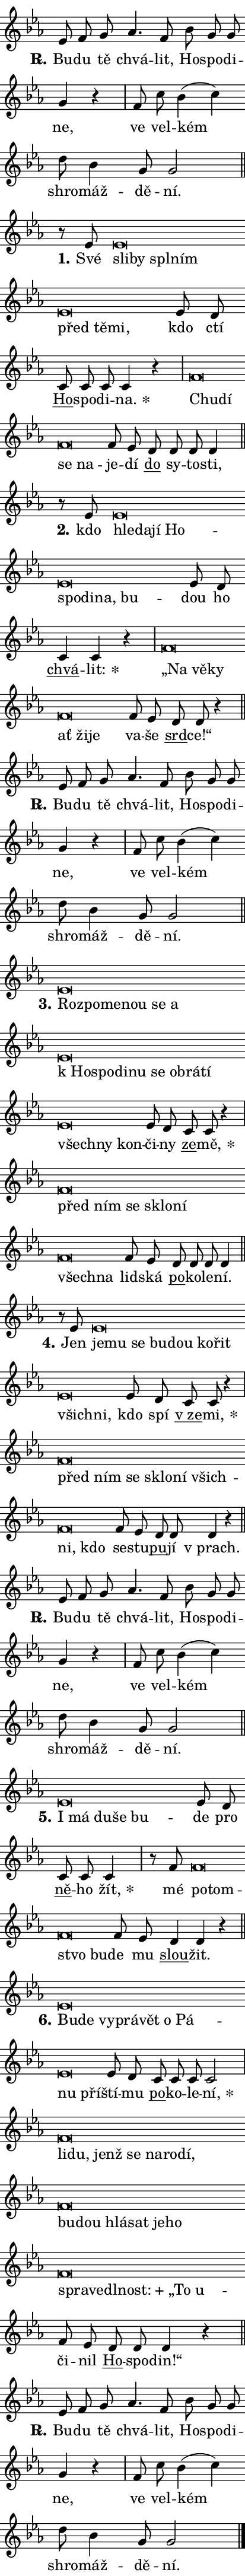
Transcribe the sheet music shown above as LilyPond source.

\version "2.22.1"
\header { tagline = "" }
\paper {
  indent = 0\cm
  top-margin = 0\cm
  right-margin = 0\cm
  bottom-margin = 0\cm
  left-margin = 0\cm
  paper-width = 7\cm
  page-breaking = #ly:one-page-breaking
  system-system-spacing.basic-distance = #11
  score-system-spacing.basic-distance = #11
  ragged-last = ##f
}


%% Author: Thomas Morley
%% https://lists.gnu.org/archive/html/lilypond-user/2020-05/msg00002.html
#(define (line-position grob)
"Returns position of @var[grob} in current system:
   @code{'start}, if at first time-step
   @code{'end}, if at last time-step
   @code{'middle} otherwise
"
  (let* ((col (ly:item-get-column grob))
         (ln (ly:grob-object col 'left-neighbor))
         (rn (ly:grob-object col 'right-neighbor))
         (col-to-check-left (if (ly:grob? ln) ln col))
         (col-to-check-right (if (ly:grob? rn) rn col))
         (break-dir-left
           (and
             (ly:grob-property col-to-check-left 'non-musical #f)
             (ly:item-break-dir col-to-check-left)))
         (break-dir-right
           (and
             (ly:grob-property col-to-check-right 'non-musical #f)
             (ly:item-break-dir col-to-check-right))))
        (cond ((eqv? 1 break-dir-left) 'start)
              ((eqv? -1 break-dir-right) 'end)
              (else 'middle))))

#(define (tranparent-at-line-position vctor)
  (lambda (grob)
  "Relying on @code{line-position} select the relevant enry from @var{vctor}.
Used to determine transparency,"
    (case (line-position grob)
      ((end) (not (vector-ref vctor 0)))
      ((middle) (not (vector-ref vctor 1)))
      ((start) (not (vector-ref vctor 2))))))

noteHeadBreakVisibility =
#(define-music-function (break-visibility)(vector?)
"Makes @code{NoteHead}s transparent relying on @var{break-visibility}"
#{
  \override NoteHead.transparent =
    #(tranparent-at-line-position break-visibility)
#})

#(define delete-ledgers-for-transparent-note-heads
  (lambda (grob)
    "Reads whether a @code{NoteHead} is transparent.
If so this @code{NoteHead} is removed from @code{'note-heads} from
@var{grob}, which is supposed to be @code{LedgerLineSpanner}.
As a result ledgers are not printed for this @code{NoteHead}"
    (let* ((nhds-array (ly:grob-object grob 'note-heads))
           (nhds-list
             (if (ly:grob-array? nhds-array)
                 (ly:grob-array->list nhds-array)
                 '()))
           ;; Relies on the transparent-property being done before
           ;; Staff.LedgerLineSpanner.after-line-breaking is executed.
           ;; This is fragile ...
           (to-keep
             (remove
               (lambda (nhd)
                 (ly:grob-property nhd 'transparent #f))
               nhds-list)))
      ;; TODO find a better method to iterate over grob-arrays, similiar
      ;; to filter/remove etc for lists
      ;; For now rebuilt from scratch
      (set! (ly:grob-object grob 'note-heads)  '())
      (for-each
        (lambda (nhd)
          (ly:pointer-group-interface::add-grob grob 'note-heads nhd))
        to-keep))))

hideNotes = {
  \noteHeadBreakVisibility #begin-of-line-visible
}
unHideNotes = {
  \noteHeadBreakVisibility #all-visible
}

% work-around for resetting accidentals
% https://lilypond.org/doc/v2.23/Documentation/notation/displaying-rhythms#unmetered-music
cadenzaMeasure = {
  \cadenzaOff
  \partial 1024 s1024
  \cadenzaOn
}

#(define-markup-command (accent layout props text) (markup?)
  "Underline accented syllable"
  (interpret-markup layout props
    #{\markup \override #'(offset . 4.3) \underline { #text }#}))

responsum = \markup \concat {
  "R" \hspace #-1.05 \path #0.1 #'((moveto 0 0.07) (lineto 0.9 0.8)) \hspace #0.05 "."
}

\layout {
    \context {
        \Staff
        \remove "Time_signature_engraver"
        \override LedgerLineSpanner.after-line-breaking = #delete-ledgers-for-transparent-note-heads
    }
    \context {
        \Voice {
            \override NoteHead.output-attributes = #'((class . "notehead"))
            \override Hairpin.height = #0.55
        }
    }
    \context {
        \Lyrics {
            \override StanzaNumber.output-attributes = #'((class . "stanzanumber"))
            \override LyricSpace.minimum-distance = #0.9
            \override LyricText.font-name = #"TeX Gyre Schola"
            \override LyricText.font-size = 1
            \override StanzaNumber.font-name = #"TeX Gyre Schola Bold"
            \override StanzaNumber.font-size = 1
        }
    }
}

% magnetic-lyrics.ily
%
%   written by
%     Jean Abou Samra <jean@abou-samra.fr>
%     Werner Lemberg <wl@gnu.org>
%
%   adapted by
%     Jiri Hon <jiri.hon@gmail.com>
%
% Version 2022-Apr-15

% https://www.mail-archive.com/lilypond-user@gnu.org/msg149350.html

#(define (Left_hyphen_pointer_engraver context)
   "Collect syllable-hyphen-syllable occurrences in lyrics and store
them in properties.  This engraver only looks to the left.  For
example, if the lyrics input is @code{foo -- bar}, it does the
following.

@itemize @bullet
@item
Set the @code{text} property of the @code{LyricHyphen} grob between
@q{foo} and @q{bar} to @code{foo}.

@item
Set the @code{left-hyphen} property of the @code{LyricText} grob with
text @q{foo} to the @code{LyricHyphen} grob between @q{foo} and
@q{bar}.
@end itemize

Use this auxiliary engraver in combination with the
@code{lyric-@/text::@/apply-@/magnetic-@/offset!} hook."
   (let ((hyphen #f)
         (text #f))
     (make-engraver
      (acknowledgers
       ((lyric-syllable-interface engraver grob source-engraver)
        (set! text grob)))
      (end-acknowledgers
       ((lyric-hyphen-interface engraver grob source-engraver)
        ;(when (not (grob::has-interface grob 'lyric-space-interface))
          (set! hyphen grob)));)
      ((stop-translation-timestep engraver)
       (when (and text hyphen)
         (ly:grob-set-object! text 'left-hyphen hyphen))
       (set! text #f)
       (set! hyphen #f)))))

#(define (lyric-text::apply-magnetic-offset! grob)
   "If the space between two syllables is less than the value in
property @code{LyricText@/.details@/.squash-threshold}, move the right
syllable to the left so that it gets concatenated with the left
syllable.

Use this function as a hook for
@code{LyricText@/.after-@/line-@/breaking} if the
@code{Left_@/hyphen_@/pointer_@/engraver} is active."
   (let ((hyphen (ly:grob-object grob 'left-hyphen #f)))
     (when hyphen
       (let ((left-text (ly:spanner-bound hyphen LEFT)))
         (when (grob::has-interface left-text 'lyric-syllable-interface)
           (let* ((common (ly:grob-common-refpoint grob left-text X))
                  (this-x-ext (ly:grob-extent grob common X))
                  (left-x-ext
                   (begin
                     ;; Trigger magnetism for left-text.
                     (ly:grob-property left-text 'after-line-breaking)
                     (ly:grob-extent left-text common X)))
                  ;; `delta` is the gap width between two syllables.
                  (delta (- (interval-start this-x-ext)
                            (interval-end left-x-ext)))
                  (details (ly:grob-property grob 'details))
                  (threshold (assoc-get 'squash-threshold details 0.2)))
             (when (< delta threshold)
               (let* (;; We have to manipulate the input text so that
                      ;; ligatures crossing syllable boundaries are not
                      ;; disabled.  For languages based on the Latin
                      ;; script this is essentially a beautification.
                      ;; However, for non-Western scripts it can be a
                      ;; necessity.
                      (lt (ly:grob-property left-text 'text))
                      (rt (ly:grob-property grob 'text))
                      (is-space (grob::has-interface hyphen 'lyric-space-interface))
                      (space (if is-space " " ""))
                      (space-markup (grob-interpret-markup grob " "))
                      (space-size (interval-length (ly:stencil-extent space-markup X)))
                      (extra-delta (if is-space space-size 0))
                      ;; Append new syllable.
                      (ltrt-space (if (and (string? lt) (string? rt))
                                (string-append lt space rt)
                                (make-concat-markup (list lt space rt))))
                      ;; Right-align `ltrt` to the right side.
                      (ltrt-space-markup (grob-interpret-markup
                               grob
                               (make-translate-markup
                                (cons (interval-length this-x-ext) 0)
                                (make-right-align-markup ltrt-space)))))
                 (begin
                   ;; Don't print `left-text`.
                   (ly:grob-set-property! left-text 'stencil #f)
                   ;; Set text and stencil (which holds all collected
                   ;; syllables so far) and shift it to the left.
                   (ly:grob-set-property! grob 'text ltrt-space)
                   (ly:grob-set-property! grob 'stencil ltrt-space-markup)
                   (ly:grob-translate-axis! grob (- (- delta extra-delta)) X))))))))))


#(define (lyric-hyphen::displace-bounds-first grob)
   ;; Make very sure this callback isn't triggered too early.
   (let ((left (ly:spanner-bound grob LEFT))
         (right (ly:spanner-bound grob RIGHT)))
     (ly:grob-property left 'after-line-breaking)
     (ly:grob-property right 'after-line-breaking)
     (ly:lyric-hyphen::print grob)))

squashThreshold = #0.4

\layout {
  \context {
    \Lyrics
    \consists #Left_hyphen_pointer_engraver
    \override LyricText.after-line-breaking =
      #lyric-text::apply-magnetic-offset!
    \override LyricHyphen.stencil = #lyric-hyphen::displace-bounds-first
    \override LyricText.details.squash-threshold = \squashThreshold
    \override LyricHyphen.minimum-distance = 0
    \override LyricHyphen.minimum-length = \squashThreshold
  }
}

squash = \override LyricText.details.squash-threshold = 9999
unSquash = \override LyricText.details.squash-threshold = \squashThreshold

left = \override LyricText.self-alignment-X = #LEFT
unLeft = \revert LyricText.self-alignment-X

starOffset = #(lambda (grob) 
                (let ((x_offset (ly:self-alignment-interface::aligned-on-x-parent grob)))
                  (if (= x_offset 0) 0 (+ x_offset 1.2))))

star = #(define-music-function (syllable)(string?)
"Append star separator at the end of a syllable"
#{
  \once \override LyricText.X-offset = #starOffset
  \lyricmode { \markup {
    #syllable
    \override #'((font-name . "TeX Gyre Schola Bold")) \hspace #0.2 \lower #0.65 \larger "*"
  } }
#})

starAccent = #(define-music-function (syllable)(string?)
"Append star separator at the end of a syllable and make accent"
#{
  \once \override LyricText.X-offset = #starOffset
  \lyricmode { \markup {
    \accent #syllable
    \override #'((font-name . "TeX Gyre Schola Bold")) \hspace #0.2 \lower #0.65 \larger "*"
  } }
#})

breath = #(define-music-function (syllable)(string?)
"Append breathing indicator at the end of a syllable"
#{
  \lyricmode { \markup { #syllable "+" } }
#})

optionalBreath = #(define-music-function (syllable)(string?)
"Append optional breathing indicator at the end of a syllable"
#{
  \lyricmode { \markup { #syllable "(+)" } }
#})


\score {
    <<
        \new Voice = "melody" { \cadenzaOn \key es \major \relative { es'8 f g as4. f8 \bar "" bes g g \bar "" g4 r \cadenzaMeasure \bar "|" f8 c' \bar "" bes4( c) \bar "" d8 bes4 g8 g2 \cadenzaMeasure \bar "||" \break }
\relative { r8 es'8 es\breve*1/16 \hideNotes \breve*1/16 \bar "" \breve*1/16 \bar "" \breve*1/16 \bar "" \breve*1/16 \bar "" \breve*1/16 \breve*1/16 \bar "" \unHideNotes es8 d \bar "" c c c c4 r \cadenzaMeasure \bar "|" f\breve*1/16 \hideNotes \breve*1/16 \bar "" \breve*1/16 \breve*1/16 \bar "" \unHideNotes f8 es \bar "" d d d d4 \cadenzaMeasure \bar "||" \break }
\relative { r8 es'8 es\breve*1/16 \hideNotes \breve*1/16 \bar "" \breve*1/16 \bar "" \breve*1/16 \bar "" \breve*1/16 \bar "" \breve*1/16 \bar "" \breve*1/16 \breve*1/16 \bar "" \unHideNotes es8 d \bar "" c4 c r \cadenzaMeasure \bar "|" f\breve*1/16 \hideNotes \breve*1/16 \bar "" \breve*1/16 \bar "" \breve*1/16 \bar "" \breve*1/16 \breve*1/16 \bar "" \unHideNotes f8 es \bar "" d8 d r4 \cadenzaMeasure \bar "||" \break }
\relative { es'8 f g as4. f8 \bar "" bes g g \bar "" g4 r \cadenzaMeasure \bar "|" f8 c' \bar "" bes4( c) \bar "" d8 bes4 g8 g2 \cadenzaMeasure \bar "||" \break }
\relative { es'\breve*1/16 \hideNotes \breve*1/16 \bar "" \breve*1/16 \bar "" \breve*1/16 \bar "" \breve*1/16 \bar "" \breve*1/16 \bar "" \breve*1/16 \bar "" \breve*1/16 \bar "" \breve*1/16 \bar "" \breve*1/16 \bar "" \breve*1/16 \bar "" \breve*1/16 \bar "" \breve*1/16 \bar "" \breve*1/16 \bar "" \breve*1/16 \bar "" \breve*1/16 \breve*1/16 \bar "" \unHideNotes es8 d \bar "" c8 c r4 \cadenzaMeasure \bar "|" f\breve*1/16 \hideNotes \breve*1/16 \bar "" \breve*1/16 \bar "" \breve*1/16 \bar "" \breve*1/16 \bar "" \breve*1/16 \breve*1/16 \bar "" \unHideNotes f8 es \bar "" d d d d4 \cadenzaMeasure \bar "||" \break }
\relative { r8 es'8 es\breve*1/16 \hideNotes \breve*1/16 \bar "" \breve*1/16 \bar "" \breve*1/16 \bar "" \breve*1/16 \bar "" \breve*1/16 \bar "" \breve*1/16 \bar "" \breve*1/16 \breve*1/16 \bar "" \unHideNotes es8 d \bar "" c8 c r4 \cadenzaMeasure \bar "|" f\breve*1/16 \hideNotes \breve*1/16 \bar "" \breve*1/16 \bar "" \breve*1/16 \bar "" \breve*1/16 \bar "" \breve*1/16 \bar "" \breve*1/16 \breve*1/16 \bar "" \unHideNotes f8 es \bar "" d d d4 r \cadenzaMeasure \bar "||" \break }
\relative { es'8 f g as4. f8 \bar "" bes g g \bar "" g4 r \cadenzaMeasure \bar "|" f8 c' \bar "" bes4( c) \bar "" d8 bes4 g8 g2 \cadenzaMeasure \bar "||" \break }
\relative { es'\breve*1/16 \hideNotes \breve*1/16 \bar "" \breve*1/16 \bar "" \breve*1/16 \breve*1/16 \bar "" \unHideNotes es8 d \bar "" c c c4 \cadenzaMeasure \bar "|" r8 f8 f\breve*1/16 \hideNotes \breve*1/16 \bar "" \breve*1/16 \breve*1/16 \bar "" \unHideNotes f8 es \bar "" d4 d r \cadenzaMeasure \bar "||" \break }
\relative { es'\breve*1/16 \hideNotes \breve*1/16 \bar "" \breve*1/16 \bar "" \breve*1/16 \bar "" \breve*1/16 \bar "" \breve*1/16 \bar "" \breve*1/16 \bar "" \breve*1/16 \breve*1/16 \bar "" \unHideNotes es8 d \bar "" c c c c2 \cadenzaMeasure \bar "|" f\breve*1/16 \hideNotes \breve*1/16 \bar "" \breve*1/16 \bar "" \breve*1/16 \bar "" \breve*1/16 \bar "" \breve*1/16 \bar "" \breve*1/16 \bar "" \breve*1/16 \bar "" \breve*1/16 \bar "" \breve*1/16 \bar "" \breve*1/16 \bar "" \breve*1/16 \bar "" \breve*1/16 \bar "" \breve*1/16 \bar "" \breve*1/16 \bar "" \breve*1/16 \bar "" \breve*1/16 \bar "" \breve*1/16 \breve*1/16 \bar "" \unHideNotes f8 es \bar "" d d d4 r \cadenzaMeasure \bar "||" \break }
\relative { es'8 f g as4. f8 \bar "" bes g g \bar "" g4 r \cadenzaMeasure \bar "|" f8 c' \bar "" bes4( c) \bar "" d8 bes4 g8 g2 \cadenzaMeasure \bar "||" \break } \bar "|." }
        \new Lyrics \lyricsto "melody" { \lyricmode { \set stanza = \responsum
Bu -- du tě chvá -- lit, Ho -- spo -- di -- ne, ve vel -- kém shro -- máž -- dě -- ní.
\set stanza = "1."
Své \left sli -- \squash by spl -- ním před tě -- mi, \unLeft \unSquash kdo ctí \markup \accent Ho -- spo -- di -- \star na. \left Chu -- \squash dí se na -- \unLeft \unSquash je -- dí \markup \accent do sy -- to -- sti,
\set stanza = "2."
kdo \left hle -- \squash da -- jí Ho -- spo -- di -- na, bu -- \unLeft \unSquash dou ho \markup \accent chvá -- \star lit: \left „Na \squash vě -- ky ať ži -- je \unLeft \unSquash va -- še \markup \accent srd -- ce!“
\set stanza = \responsum
Bu -- du tě chvá -- lit, Ho -- spo -- di -- ne, ve vel -- kém shro -- máž -- dě -- ní.
\set stanza = "3."
\left Roz -- \squash po -- me -- nou se a "k Ho" -- spo -- di -- nu se ob -- rá -- tí všech -- ny kon -- \unLeft \unSquash či -- ny \markup \accent ze -- \star mě, \left před \squash ním se sklo -- ní všech -- na \unLeft \unSquash lid -- ská \markup \accent po -- ko -- le -- ní.
\set stanza = "4."
Jen \left je -- \squash mu se bu -- dou ko -- řit všich -- ni, \unLeft \unSquash kdo spí \markup \accent "v ze" -- \star mi, \left před \squash ním se sklo -- ní všich -- ni, kdo \unLeft \unSquash se -- stu -- \markup \accent pu -- jí "v prach."
\set stanza = \responsum
Bu -- du tě chvá -- lit, Ho -- spo -- di -- ne, ve vel -- kém shro -- máž -- dě -- ní.
\set stanza = "5."
\left I \squash má du -- še bu -- \unLeft \unSquash de pro \markup \accent ně -- ho \star žít, mé \left po -- \squash tom -- stvo bu -- \unLeft \unSquash de mu \markup \accent slou -- žit.
\set stanza = "6."
\left Bu -- \squash de vy -- prá -- vět o Pá -- nu pří -- \unLeft \unSquash ští -- mu \markup \accent po -- ko -- le -- \star ní, \left li -- \squash du, jenž se na -- ro -- dí, bu -- dou hlá -- sat je -- ho spra -- ve -- dl -- \breath "nost:" „To u -- \unLeft \unSquash či -- nil \markup \accent Ho -- spo -- din!“
\set stanza = \responsum
Bu -- du tě chvá -- lit, Ho -- spo -- di -- ne, ve vel -- kém shro -- máž -- dě -- ní. } }
    >>
    \layout {}
}
